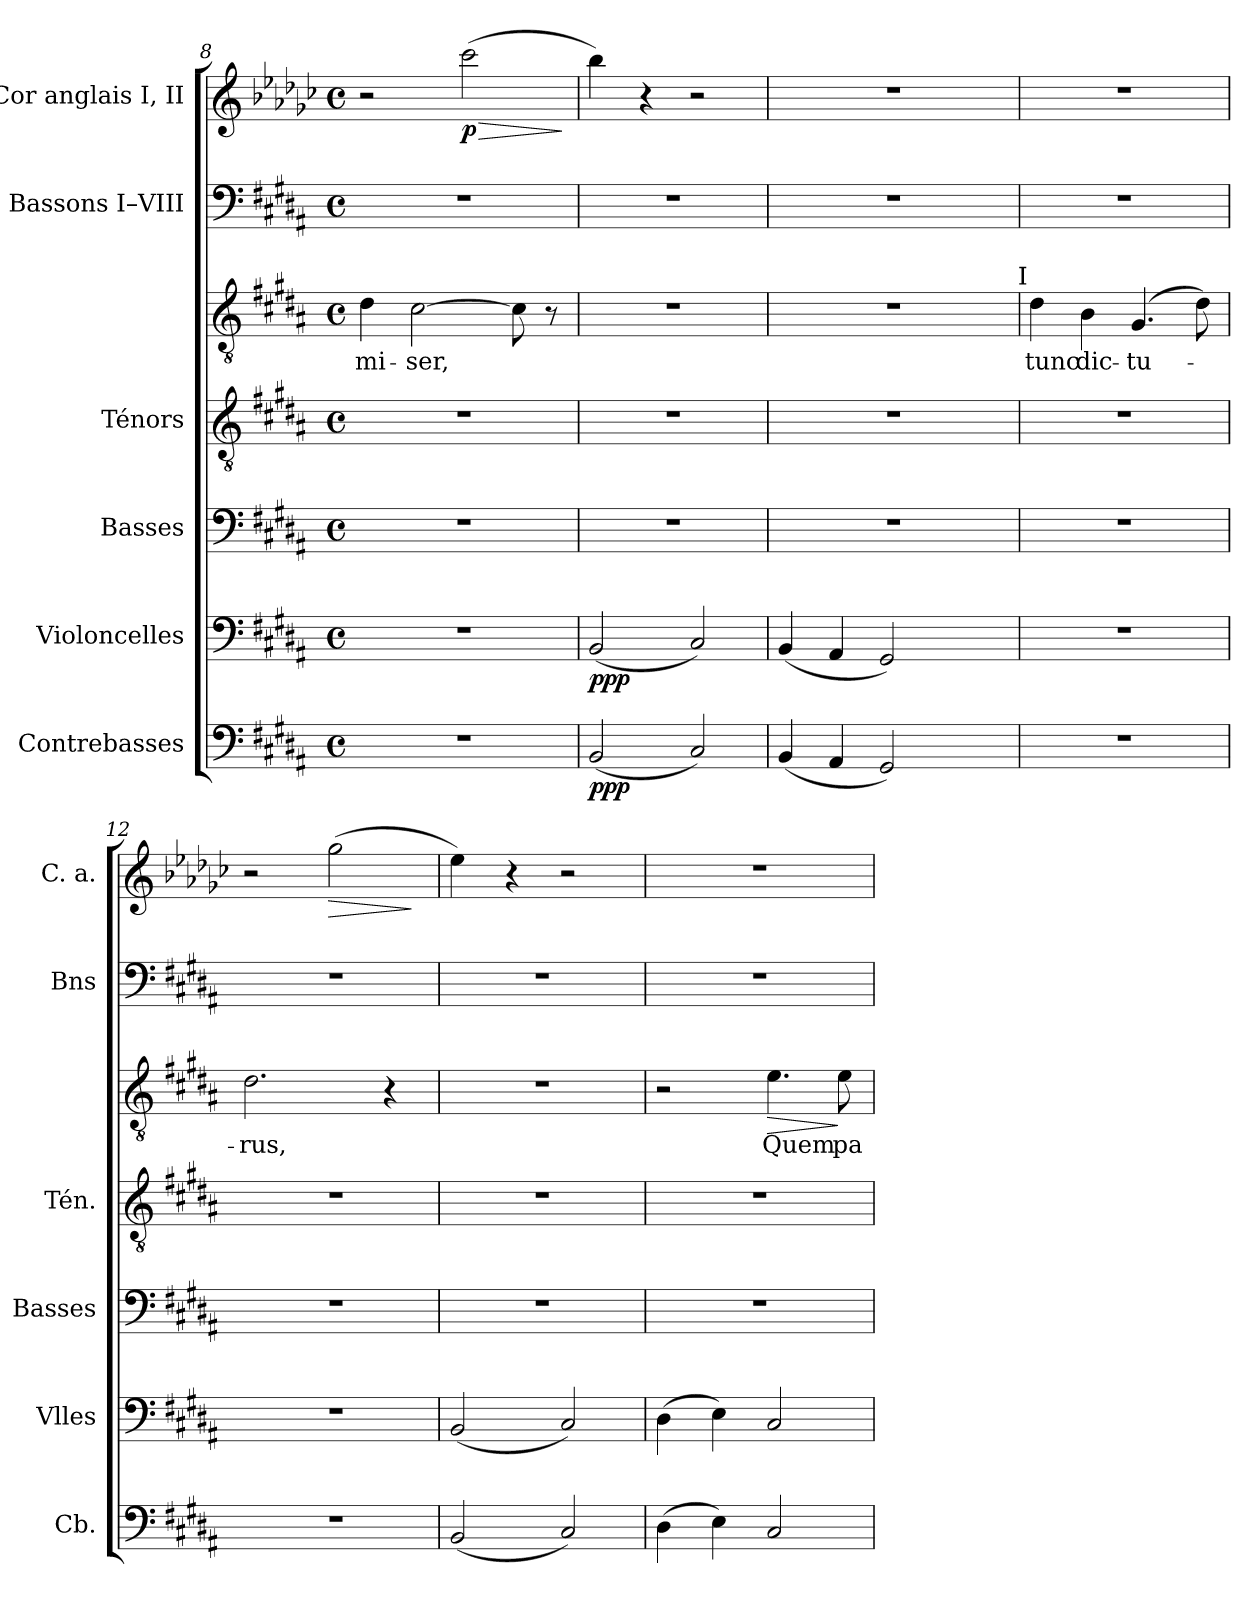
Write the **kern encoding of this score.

**kern	**dynam	**kern	**dynam	**kern	**kern	**kern	**text	**dynam	**kern	**kern	**dynam
*part6	*part6	*part5	*part5	*part4	*part3	*part3	*part3	*part3	*part2	*part1	*part1
*staff7	*staff7	*staff6	*staff6	*staff5	*staff4	*staff3	*staff3	*staff3/4	*staff2	*staff1	*staff1
*I"Contrebasses	*	*I"Violoncelles	*	*I"Basses	*I"Ténors	*	*	*	*I"Bassons I–VIII	*I"Cor anglais I, II	*
*I'Cb.	*	*I'Vlles	*	*I'Basses	*I'Tén.	*	*	*	*I'Bns	*I'C. a.	*
*clefF4	*	*clefF4	*	*clefF4	*clefGv2	*clefGv2	*	*	*clefF4	*clefG2	*
*ITrd7c12	*	*	*	*	*ITrd7c12	*ITrd7c12	*	*	*	*ITrd5c7	*
*k[f#c#g#d#a#]	*	*k[f#c#g#d#a#]	*	*k[f#c#g#d#a#]	*k[f#c#g#d#a#]	*k[f#c#g#d#a#]	*	*	*k[f#c#g#d#a#]	*k[f#c#g#d#a#]	*
*B:	*	*B:	*	*B:	*B:	*B:	*	*	*B:	*B:	*
*M4/4	*	*M4/4	*	*M4/4	*M4/4	*M4/4	*	*	*M4/4	*M4/4	*
*met(c)	*	*met(c)	*	*met(c)	*met(c)	*met(c)	*	*	*met(c)	*met(c)	*
=8	=8	=8	=8	=8	=8	=8	=8	=8	=8	=8	=8
!	!	!	!	!	!	!	!LO:LY:b:color=#000000	!	!	!	!
1r	.	1r	.	1r	1r	4D#i\	mi-	.	1r	2r	.
!	!	!	!	!	!	!	!LO:LY:b:color=#000000	!	!	!	!
.	.	.	.	.	.	[>2C#i\	-ser,	.	.	.	.
!	!	!	!	!	!	!	!	!	!	!	!LO:HP:b
.	.	.	.	.	.	.	.	.	.	(2eei\	> p
.	.	.	.	.	.	8C#i\]	.	.	.	.	.
.	.	.	.	.	.	8r	.	.	.	.	.
.	.	.	.	.	.	.	.	.	.	.	]
=9	=9	=9	=9	=9	=9	=9	=9	=9	=9	=9	=9
(2BBBi/	ppp	(2BBi/	ppp	1r	1r	1r	.	.	1r	4dd#i\)	.
.	.	.	.	.	.	.	.	.	.	4r	.
2CC#i/)	.	2C#i/)	.	.	.	.	.	.	.	2r	.
!!LO:PB:g=z
=10	=10	=10	=10	=10	=10	=10	=10	=10	=10	=10	=10
*	*	*	*	*	*	*^	*	*	*	*	*
(4BBBi/	.	(4BBi/	.	1r	1r	1r	2ryy	.	.	1r	1r	.
4AAA#i/	.	4AA#i/	.	.	.	.	.	.	.	.	.	.
2GGG#i/)	.	2GG#i/)	.	.	.	.	4ryy	.	.	.	.	.
.	.	.	.	.	.	.	8ryy	.	.	.	.	.
.	.	.	.	.	.	.	16ryy	.	.	.	.	.
.	.	.	.	.	.	.	32ryy	.	.	.	.	.
.	.	.	.	.	.	.	64ryy	.	.	.	.	.
.	.	.	.	.	.	.	128...ryy	.	.	.	.	.
!	!	!	!	!	!	!	!LO:TX:a:t=I	!	!	!	!	!
.	.	.	.	.	.	.	1024ryy	.	.	.	.	.
*	*	*	*	*	*	*v	*v	*	*	*	*	*
=11	=11	=11	=11	=11	=11	=11	=11	=11	=11	=11	=11
*	*	*	*	*	*	*^	*	*	*	*	*
!	!	!	!	!	!	!	!	!LO:LY:b:color=#000000	!	!	!	!
*	*	*	*	*	*	*v	*v	*	*	*	*	*
1r	.	1r	.	1r	1r	4D#i\	tunc	.	1r	1r	.
!	!	!	!	!	!	!	!LO:LY:b:color=#000000	!	!	!	!
.	.	.	.	.	.	4BBi\	dic-	.	.	.	.
!	!	!	!	!	!	!	!LO:LY:b:color=#000000	!	!	!	!
.	.	.	.	.	.	(4.GG#i/	-tu-	.	.	.	.
.	.	.	.	.	.	8D#i\)	.	.	.	.	.
=12	=12	=12	=12	=12	=12	=12	=12	=12	=12	=12	=12
!	!	!	!	!	!	!	!LO:LY:b:color=#000000	!	!	!	!
1r	.	1r	.	1r	1r	2.D#i\	-rus,	.	1r	2r	.
!	!	!	!	!	!	!	!	!	!	!	!LO:HP:b
.	.	.	.	.	.	.	.	.	.	(2bi\	>
.	.	.	.	.	.	4r	.	.	.	.	.
.	.	.	.	.	.	.	.	.	.	.	]
=13	=13	=13	=13	=13	=13	=13	=13	=13	=13	=13	=13
(2BBBi/	.	(2BBi/	.	1r	1r	1r	.	.	1r	4g#i\)	.
.	.	.	.	.	.	.	.	.	.	4r	.
2CC#i/)	.	2C#i/)	.	.	.	.	.	.	.	2r	.
=14	=14	=14	=14	=14	=14	=14	=14	=14	=14	=14	=14
(4DD#i\	.	(4D#i\	.	1r	1r	2r	.	.	1r	1r	.
4EEi\)	.	4Ei\)	.	.	.	.	.	.	.	.	.
!	!	!	!	!	!	!	!LO:LY:b:color=#000000	!LO:HP:b	!	!	!
2CC#i/	.	2C#i/	.	.	.	4.Ei\	Quem	>	.	.	.
!	!	!	!	!	!	!	!LO:LY:b:color=#000000	!	!	!	!
.	.	.	.	.	.	8Ei\	pa-	]	.	.	.
=	=	=	=	=	=	=	=	=	=	=	=
*-	*-	*-	*-	*-	*-	*-	*-	*-	*-	*-	*-
